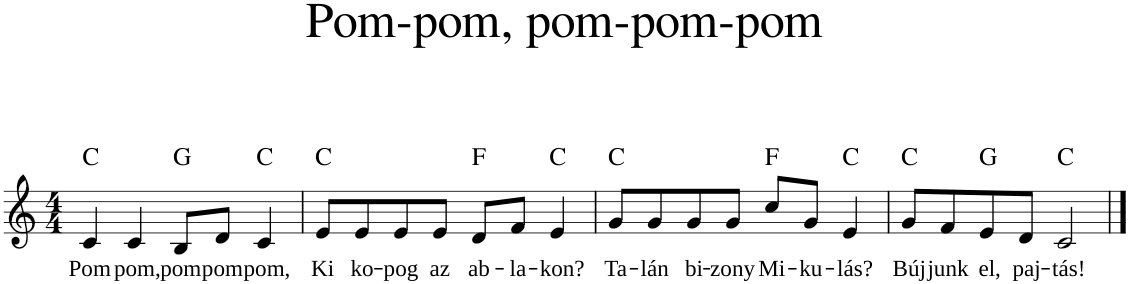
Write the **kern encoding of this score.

**kern	**text	**harte
*part1	*part1	*part1
*staff1	*staff1	*
*I"Piano	*	*
*I'Pno.	*	*
*clefG2	*	*
*k[]	*	*
*M4/4	*	*
=1	=1	=1
!	!LO:LY:b	!
4c/	Pom-	C:maj
!	!LO:LY:b	!
4c/	-pom,	.
!	!LO:LY:b	!
8B/L	pom-	G:maj
!	!LO:LY:b	!
8d/J	-pom-	.
!	!LO:LY:b	!
4c/	-pom,	C:maj
=2	=2	=2
!	!LO:LY:b	!
8e/L	Ki	C:maj
!	!LO:LY:b	!
8e/	ko-	.
!	!LO:LY:b	!
8e/	-pog	.
!	!LO:LY:b	!
8e/J	az	.
!	!LO:LY:b	!
8d/L	ab-	F:maj
!	!LO:LY:b	!
8f/J	-la-	.
!	!LO:LY:b	!
4e/	-kon?	C:maj
=3	=3	=3
!	!LO:LY:b	!
8g/L	Ta-	C:maj
!	!LO:LY:b	!
8g/	-lán	.
!	!LO:LY:b	!
8g/	bi-	.
!	!LO:LY:b	!
8g/J	-zony	.
!	!LO:LY:b	!
8cc/L	Mi-	F:maj
!	!LO:LY:b	!
8g/J	-ku-	.
!	!LO:LY:b	!
4e/	-lás?	C:maj
=4	=4	=4
!	!LO:LY:b	!
8g/L	Búj-	C:maj
!	!LO:LY:b	!
8f/	-junk	.
!	!LO:LY:b	!
8e/	el,	G:maj
!	!LO:LY:b	!
8d/J	paj-	.
!	!LO:LY:b	!
2c/	-tás!	C:maj
==	==	==
*-	*-	*-
